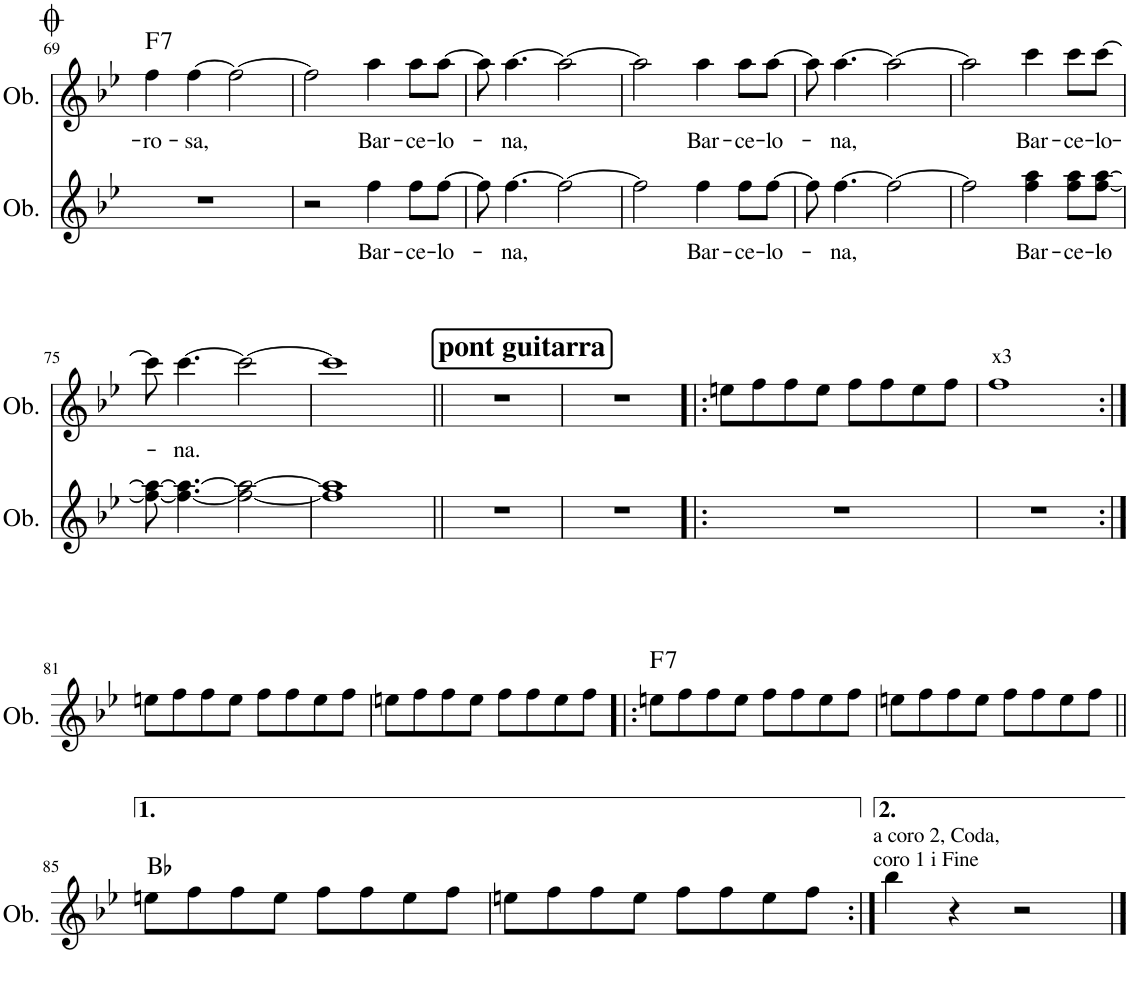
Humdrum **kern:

**kern	**text	**kern	**text	**harte
*part2	*part2	*part1	*part1	*part1
*staff2	*staff2	*staff1	*staff1	*
*I"Oboè	*	*I"Oboè	*	*
*I'Ob.	*	*I'Ob.	*	*
!!LO:PB:g=z
*clefG2	*	*clefG2	*	*
*k[b-e-]	*	*k[b-e-]	*	*
*M2/2	*	*M2/2	*	*
*met(c|)	*	*met(c|)	*	*
=69	=69	=69	=69	=69
!	!	!	!LO:LY:b	!LO:H:kt=7
1r	.	4ff\	-ro-	F:7
!	!	!	!LO:LY:b	!
.	.	[4ff\	-sa,	.
.	.	2ff\_	.	.
=70	=70	=70	=70	=70
2r	.	2ff\]	.	.
!	!LO:LY:b	!	!LO:LY:b	!
4ff\	Bar-	4aa\	Bar-	.
!	!LO:LY:b	!	!LO:LY:b	!
8ff\L	-ce-	8aa\L	-ce-	.
!	!LO:LY:b	!	!LO:LY:b	!
[8ff\J	-lo-	[8aa\J	-lo-	.
=71	=71	=71	=71	=71
8ff\]	.	8aa\]	.	.
!	!LO:LY:b	!	!LO:LY:b	!
[4.ff\	-na,	[4.aa\	-na,	.
2ff\_	.	2aa\_	.	.
=72	=72	=72	=72	=72
2ff\]	.	2aa\]	.	.
!	!LO:LY:b	!	!LO:LY:b	!
4ff\	Bar-	4aa\	Bar-	.
!	!LO:LY:b	!	!LO:LY:b	!
8ff\L	-ce-	8aa\L	-ce-	.
!	!LO:LY:b	!	!LO:LY:b	!
[8ff\J	-lo-	[8aa\J	-lo-	.
=73	=73	=73	=73	=73
8ff\]	.	8aa\]	.	.
!	!LO:LY:b	!	!LO:LY:b	!
[4.ff\	-na,	[4.aa\	-na,	.
2ff\_	.	2aa\_	.	.
=74	=74	=74	=74	=74
2ff\]	.	2aa\]	.	.
!	!LO:LY:b	!	!LO:LY:b	!
4ff\ 4aa\	Bar-	4ccc\	Bar-	.
!	!LO:LY:b	!	!LO:LY:b	!
8ff\ 8aa\L	-ce-	8ccc\L	-ce-	.
!	!LO:LY:b	!	!LO:LY:b	!
[8ff\ [8aa\J	-lo-	[8ccc\J	-lo-	.
!!LO:LB:g=z
=75	=75	=75	=75	=75
8ff\_ 8aa\_	.	8ccc\]	.	.
!	!	!	!LO:LY:b	!
4.ff\_ 4.aa\_	.	[4.ccc\	-na.	.
2ff\_ 2aa\_	.	2ccc\_	.	.
=76	=76	=76	=76	=76
1ff] 1aa]	.	1ccc]	.	.
!!LO:REH:place=s1:a:B:cj:fs=14:t=pont guitarra
=77||	=77||	=77||	=77||	=77||
1r	.	1r	.	.
=78	=78	=78	=78	=78
1r	.	1r	.	.
=79!|:	=79!|:	=79!|:	=79!|:	=79!|:
1r	.	8een\L	.	.
.	.	8ff\	.	.
.	.	8ff\	.	.
.	.	8ee\J	.	.
.	.	8ff\L	.	.
.	.	8ff\	.	.
.	.	8ee\	.	.
.	.	8ff\J	.	.
=80	=80	=80	=80	=80
!	!	!LO:TX:a:t=x3	!	!
1r	.	1ff	.	.
!!LO:LB:g=z
=81:|!	=81:|!	=81:|!	=81:|!	=81:|!
1r	.	8een\L	.	.
.	.	8ff\	.	.
.	.	8ff\	.	.
.	.	8ee\J	.	.
.	.	8ff\L	.	.
.	.	8ff\	.	.
.	.	8ee\	.	.
.	.	8ff\J	.	.
=82	=82	=82	=82	=82
1r	.	8een\L	.	.
.	.	8ff\	.	.
.	.	8ff\	.	.
.	.	8ee\J	.	.
.	.	8ff\L	.	.
.	.	8ff\	.	.
.	.	8ee\	.	.
.	.	8ff\J	.	.
=83!|:	=83!|:	=83!|:	=83!|:	=83!|:
!	!	!	!	!LO:H:kt=7
1r	.	8een\L	.	F:7
.	.	8ff\	.	.
.	.	8ff\	.	.
.	.	8ee\J	.	.
.	.	8ff\L	.	.
.	.	8ff\	.	.
.	.	8ee\	.	.
.	.	8ff\J	.	.
=84	=84	=84	=84	=84
1r	.	8een\L	.	.
.	.	8ff\	.	.
.	.	8ff\	.	.
.	.	8ee\J	.	.
.	.	8ff\L	.	.
.	.	8ff\	.	.
.	.	8ee\	.	.
.	.	8ff\J	.	.
!!LO:LB:g=z
=85||	=85||	=85||	=85||	=85||
1r	.	8een\L	.	Bb:maj
.	.	8ff\	.	.
.	.	8ff\	.	.
.	.	8ee\J	.	.
.	.	8ff\L	.	.
.	.	8ff\	.	.
.	.	8ee\	.	.
.	.	8ff\J	.	.
=86	=86	=86	=86	=86
1r	.	8een\L	.	.
.	.	8ff\	.	.
.	.	8ff\	.	.
.	.	8ee\J	.	.
.	.	8ff\L	.	.
.	.	8ff\	.	.
.	.	8ee\	.	.
.	.	8ff\J	.	.
=87:|!	=87:|!	=87:|!	=87:|!	=87:|!
!	!	!LO:TX:a:t=a coro 2, Coda,	!	!
!	!	!LO:TX:a:t=coro 1 i Fine	!	!
1r	.	4bb-\	.	.
.	.	4r	.	.
.	.	2r	.	.
==	==	==	==	==
*-	*-	*-	*-	*-
